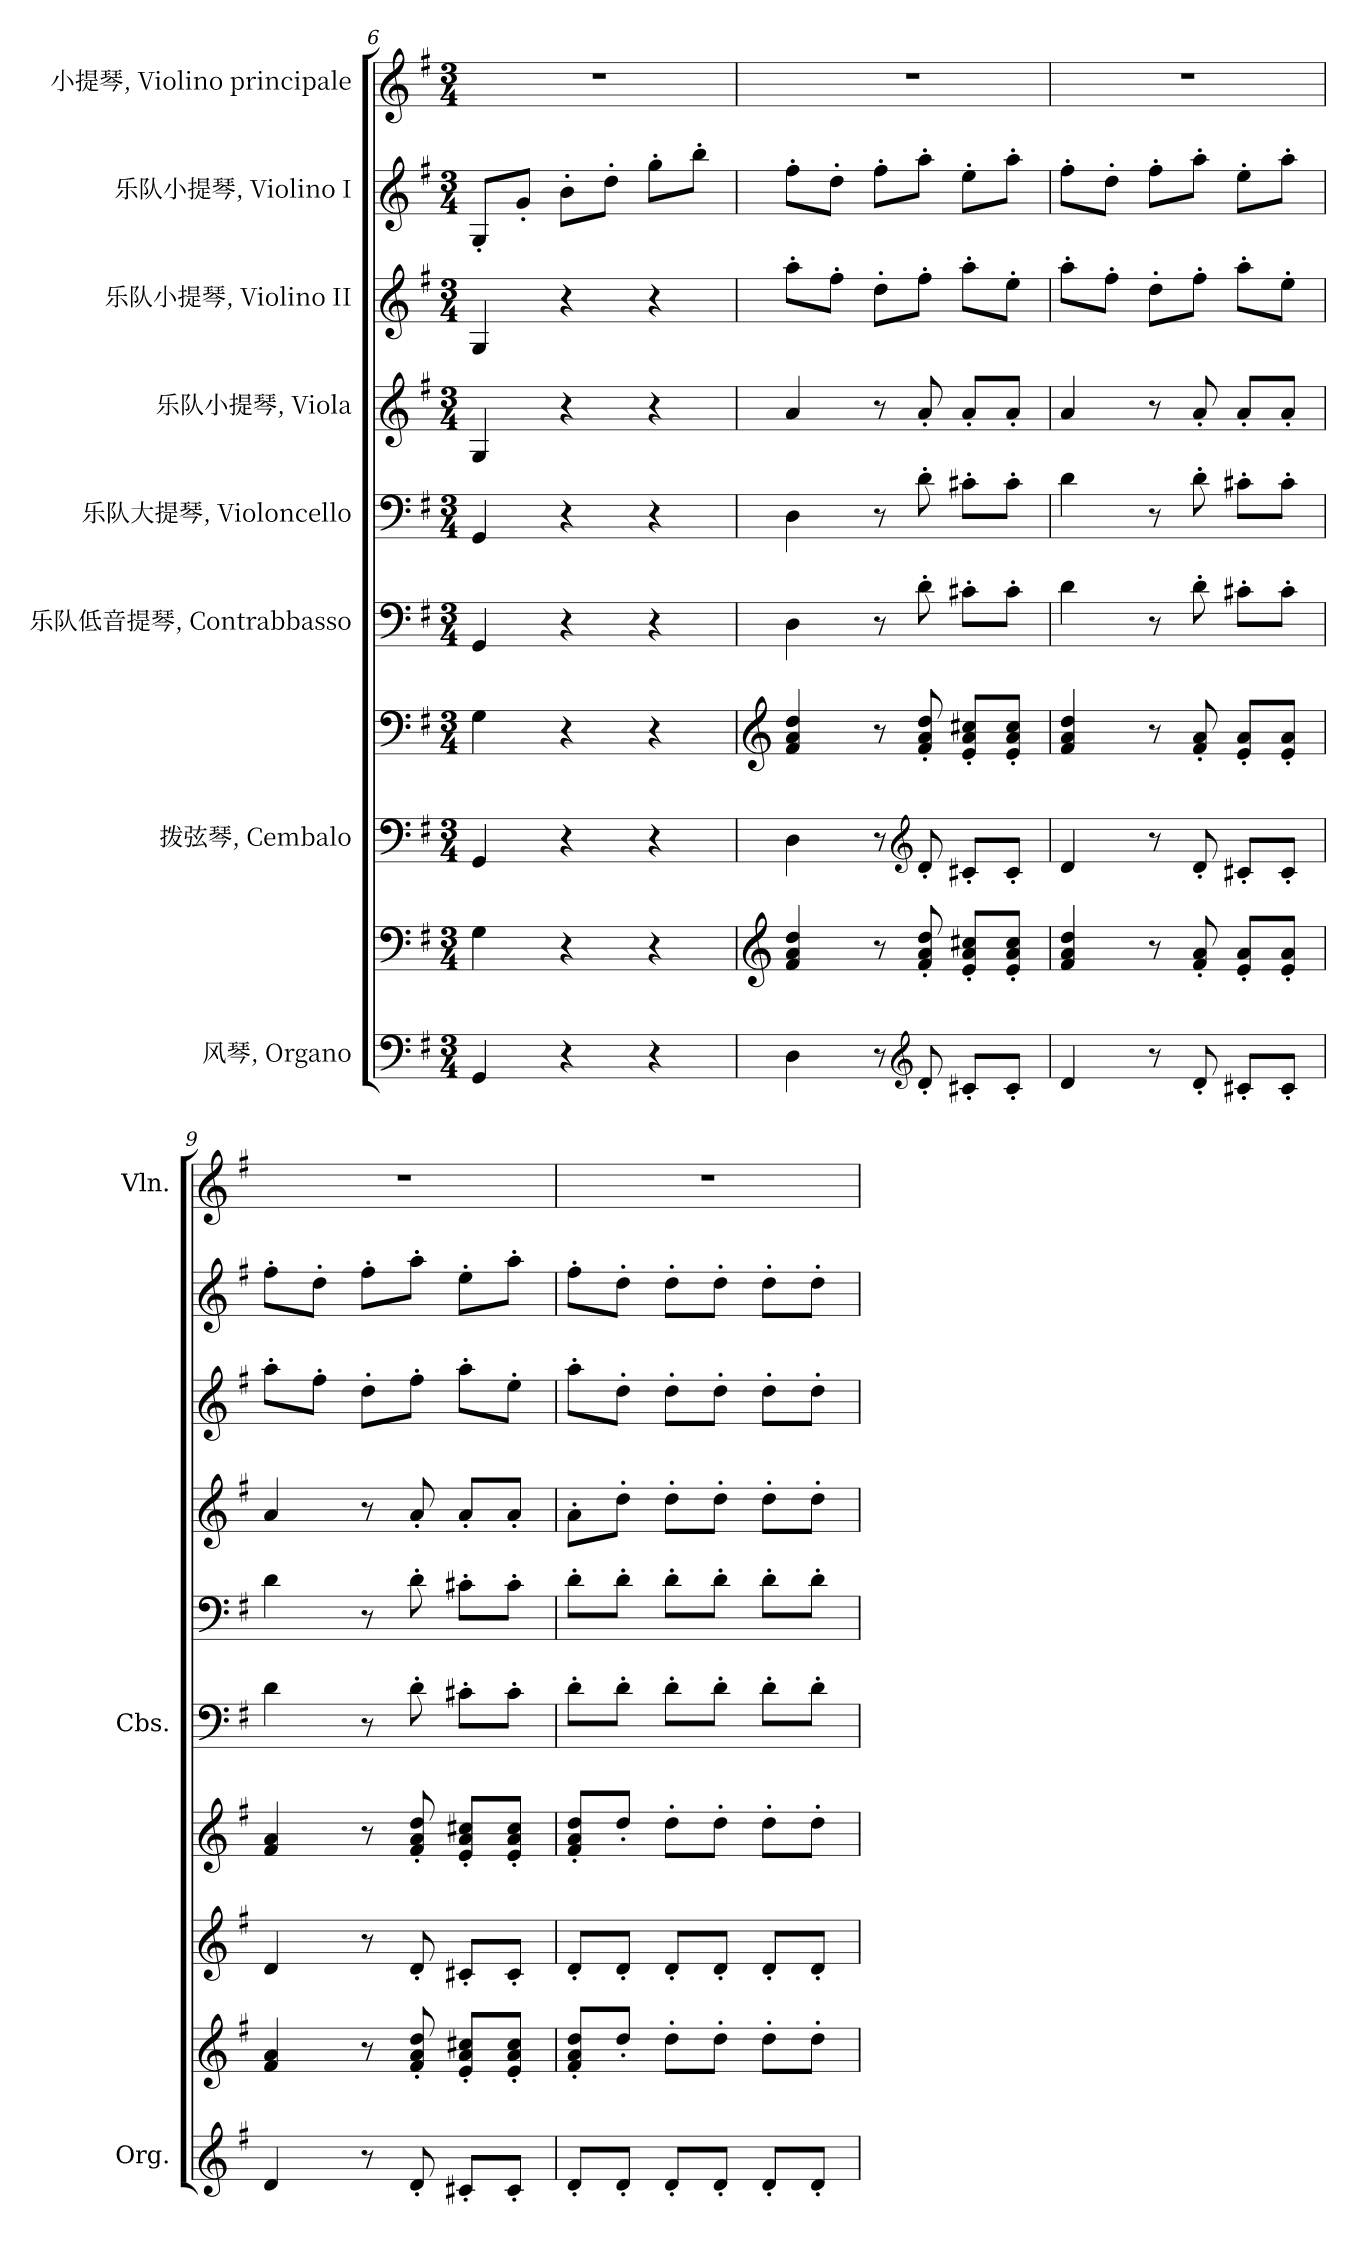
**kern	**kern	**kern	**kern	**kern	**kern	**kern	**kern	**kern	**kern
*part8	*part8	*part7	*part7	*part6	*part5	*part4	*part3	*part2	*part1
*staff10	*staff9	*staff8	*staff7	*staff6	*staff5	*staff4	*staff3	*staff2	*staff1
*I"风琴, Organo	*	*I"拨弦琴, Cembalo	*	*I"乐队低音提琴, Contrabbasso	*I"乐队大提琴, Violoncello	*I"乐队小提琴, Viola	*I"乐队小提琴, Violino II	*I"乐队小提琴, Violino I	*I"小提琴, Violino principale
*I'Org.	*	*	*	*I'Cbs.	*	*	*	*	*I'Vln.
*clefF4	*clefF4	*clefF4	*clefF4	*clefF4	*clefF4	*clefG2	*clefG2	*clefG2	*clefG2
*	*	*	*	*ITrd7c12	*	*	*	*	*
*k[f#]	*k[f#]	*k[f#]	*k[f#]	*k[f#]	*k[f#]	*k[f#]	*k[f#]	*k[f#]	*k[f#]
*M3/4	*M3/4	*M3/4	*M3/4	*M3/4	*M3/4	*M3/4	*M3/4	*M3/4	*M3/4
=6	=6	=6	=6	=6	=6	=6	=6	=6	=6
4GG/	4G\	4GG/	4G\	4GGG/	4GG/	4G/	4G/	8G'/L	2.r
.	.	.	.	.	.	.	.	8g'/J	.
4r	4r	4r	4r	4r	4r	4r	4r	8b'\L	.
.	.	.	.	.	.	.	.	8dd'\J	.
4r	4r	4r	4r	4r	4r	4r	4r	8gg'\L	.
.	.	.	.	.	.	.	.	8bb'\J	.
=7	=7	=7	=7	=7	=7	=7	=7	=7	=7
*	*clefG2	*	*clefG2	*	*	*	*	*	*
4D\	4f#/ 4a/ 4dd/	4D\	4f#/ 4a/ 4dd/	4DD\	4D\	4a/	8aa'\L	8ff#'\L	2.r
.	.	.	.	.	.	.	8ff#'\J	8dd'\J	.
8r	8r	8r	8r	8r	8r	8r	8dd'\L	8ff#'\L	.
*clefG2	*	*clefG2	*	*	*	*	*	*	*
8d'/	8f#/' 8a/' 8dd/'	8d'/	8f#/' 8a/' 8dd/'	8D'\	8d'\	8a'/	8ff#'\J	8aa'\J	.
8c#X'/L	8e/' 8a/' 8cc#X/'L	8c#X'/L	8e/' 8a/' 8cc#X/'L	8C#X'\L	8c#X'\L	8a'/L	8aa'\L	8ee'\L	.
8c#'/J	8e/' 8a/' 8cc#/'J	8c#'/J	8e/' 8a/' 8cc#/'J	8C#'\J	8c#'\J	8a'/J	8ee'\J	8aa'\J	.
!!LO:PB:g=z
=8	=8	=8	=8	=8	=8	=8	=8	=8	=8
4d/	4f#/ 4a/ 4dd/	4d/	4f#/ 4a/ 4dd/	4D\	4d\	4a/	8aa'\L	8ff#'\L	2.r
.	.	.	.	.	.	.	8ff#'\J	8dd'\J	.
8r	8r	8r	8r	8r	8r	8r	8dd'\L	8ff#'\L	.
8d'/	8f#/' 8a/'	8d'/	8f#/' 8a/'	8D'\	8d'\	8a'/	8ff#'\J	8aa'\J	.
8c#X'/L	8e/' 8a/'L	8c#X'/L	8e/' 8a/'L	8C#X'\L	8c#X'\L	8a'/L	8aa'\L	8ee'\L	.
8c#'/J	8e/' 8a/'J	8c#'/J	8e/' 8a/'J	8C#'\J	8c#'\J	8a'/J	8ee'\J	8aa'\J	.
=9	=9	=9	=9	=9	=9	=9	=9	=9	=9
4d/	4f#/ 4a/	4d/	4f#/ 4a/	4D\	4d\	4a/	8aa'\L	8ff#'\L	2.r
.	.	.	.	.	.	.	8ff#'\J	8dd'\J	.
8r	8r	8r	8r	8r	8r	8r	8dd'\L	8ff#'\L	.
8d'/	8f#/' 8a/' 8dd/'	8d'/	8f#/' 8a/' 8dd/'	8D'\	8d'\	8a'/	8ff#'\J	8aa'\J	.
8c#X'/L	8e/' 8a/' 8cc#X/'L	8c#X'/L	8e/' 8a/' 8cc#X/'L	8C#X'\L	8c#X'\L	8a'/L	8aa'\L	8ee'\L	.
8c#'/J	8e/' 8a/' 8cc#/'J	8c#'/J	8e/' 8a/' 8cc#/'J	8C#'\J	8c#'\J	8a'/J	8ee'\J	8aa'\J	.
=10	=10	=10	=10	=10	=10	=10	=10	=10	=10
8d'/L	8f#/' 8a/' 8dd/'L	8d'/L	8f#/' 8a/' 8dd/'L	8D'\L	8d'\L	8a'\L	8aa'\L	8ff#'\L	2.r
8d'/J	8dd'/J	8d'/J	8dd'/J	8D'\J	8d'\J	8dd'\J	8dd'\J	8dd'\J	.
8d'/L	8dd'\L	8d'/L	8dd'\L	8D'\L	8d'\L	8dd'\L	8dd'\L	8dd'\L	.
8d'/J	8dd'\J	8d'/J	8dd'\J	8D'\J	8d'\J	8dd'\J	8dd'\J	8dd'\J	.
8d'/L	8dd'\L	8d'/L	8dd'\L	8D'\L	8d'\L	8dd'\L	8dd'\L	8dd'\L	.
8d'/J	8dd'\J	8d'/J	8dd'\J	8D'\J	8d'\J	8dd'\J	8dd'\J	8dd'\J	.
=	=	=	=	=	=	=	=	=	=
*-	*-	*-	*-	*-	*-	*-	*-	*-	*-
